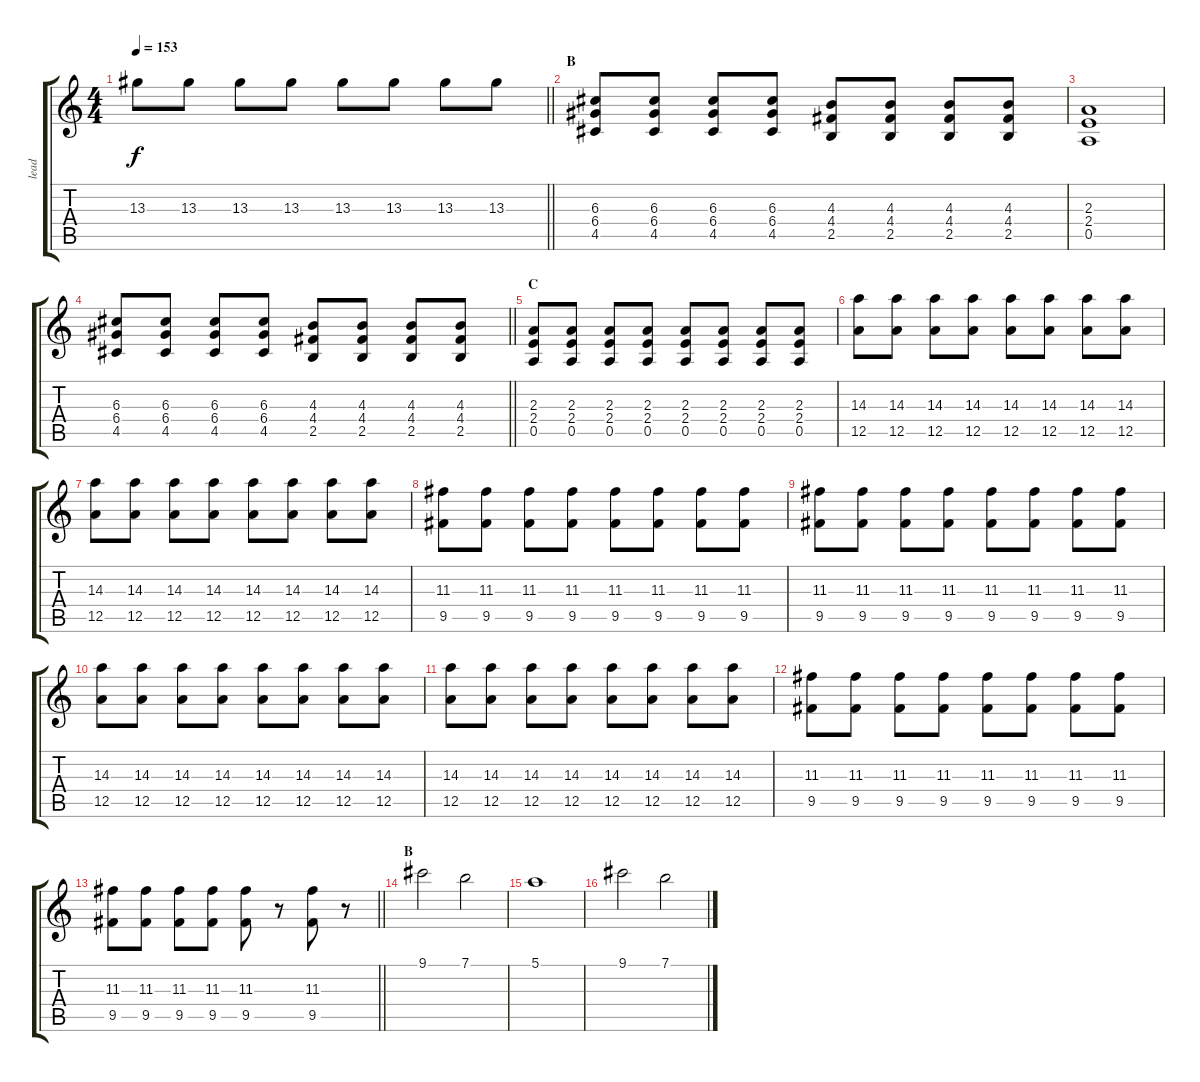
\track ("lead" "lead") {instrument distortionguitar}
\staff {score tabs}
\tuning (E4 B3 G3 D3 A2 E2) {hide}
\ts (4 4)
\tempo 153
\clef g2
\barLineRight lightlight
\ks c
13.3.8{dy f} 13.3.8 13.3.8 13.3.8 13.3.8 13.3.8 13.3.8 13.3.8 |
\section ("" "B")
(6.3 6.4 4.5).8 (6.3 6.4 4.5).8 (6.3 6.4 4.5).8 (6.3 6.4 4.5).8 (4.3 4.4 2.5).8 (4.3 4.4 2.5).8 (4.3 4.4 2.5).8 (4.3 4.4 2.5).8 |
(2.3 2.4 0.5).1 |
\barLineRight lightlight
(6.3 6.4 4.5).8 (6.3 6.4 4.5).8 (6.3 6.4 4.5).8 (6.3 6.4 4.5).8 (4.3 4.4 2.5).8 (4.3 4.4 2.5).8 (4.3 4.4 2.5).8 (4.3 4.4 2.5).8 |
\section ("" "C")
(2.3 2.4 0.5).8 (2.3 2.4 0.5).8 (2.3 2.4 0.5).8 (2.3 2.4 0.5).8 (2.3 2.4 0.5).8 (2.3 2.4 0.5).8 (2.3 2.4 0.5).8 (2.3 2.4 0.5).8 |
(14.3 12.5).8 (14.3 12.5).8 (14.3 12.5).8 (14.3 12.5).8 (14.3 12.5).8 (14.3 12.5).8 (14.3 12.5).8 (14.3 12.5).8 |
(14.3 12.5).8 (14.3 12.5).8 (14.3 12.5).8 (14.3 12.5).8 (14.3 12.5).8 (14.3 12.5).8 (14.3 12.5).8 (14.3 12.5).8 |
(11.3 9.5).8 (11.3 9.5).8 (11.3 9.5).8 (11.3 9.5).8 (11.3 9.5).8 (11.3 9.5).8 (11.3 9.5).8 (11.3 9.5).8 |
(11.3 9.5).8 (11.3 9.5).8 (11.3 9.5).8 (11.3 9.5).8 (11.3 9.5).8 (11.3 9.5).8 (11.3 9.5).8 (11.3 9.5).8 |
(14.3 12.5).8 (14.3 12.5).8 (14.3 12.5).8 (14.3 12.5).8 (14.3 12.5).8 (14.3 12.5).8 (14.3 12.5).8 (14.3 12.5).8 |
(14.3 12.5).8 (14.3 12.5).8 (14.3 12.5).8 (14.3 12.5).8 (14.3 12.5).8 (14.3 12.5).8 (14.3 12.5).8 (14.3 12.5).8 |
(11.3 9.5).8 (11.3 9.5).8 (11.3 9.5).8 (11.3 9.5).8 (11.3 9.5).8 (11.3 9.5).8 (11.3 9.5).8 (11.3 9.5).8 |
\barLineRight lightlight
(11.3 9.5).8 (11.3 9.5).8 (11.3 9.5).8 (11.3 9.5).8 (11.3 9.5).8 r.8 (11.3 9.5).8 r.8 |
\section ("" "B")
9.1.2 7.1.2 |
5.1.1 |
9.1.2 7.1.2
